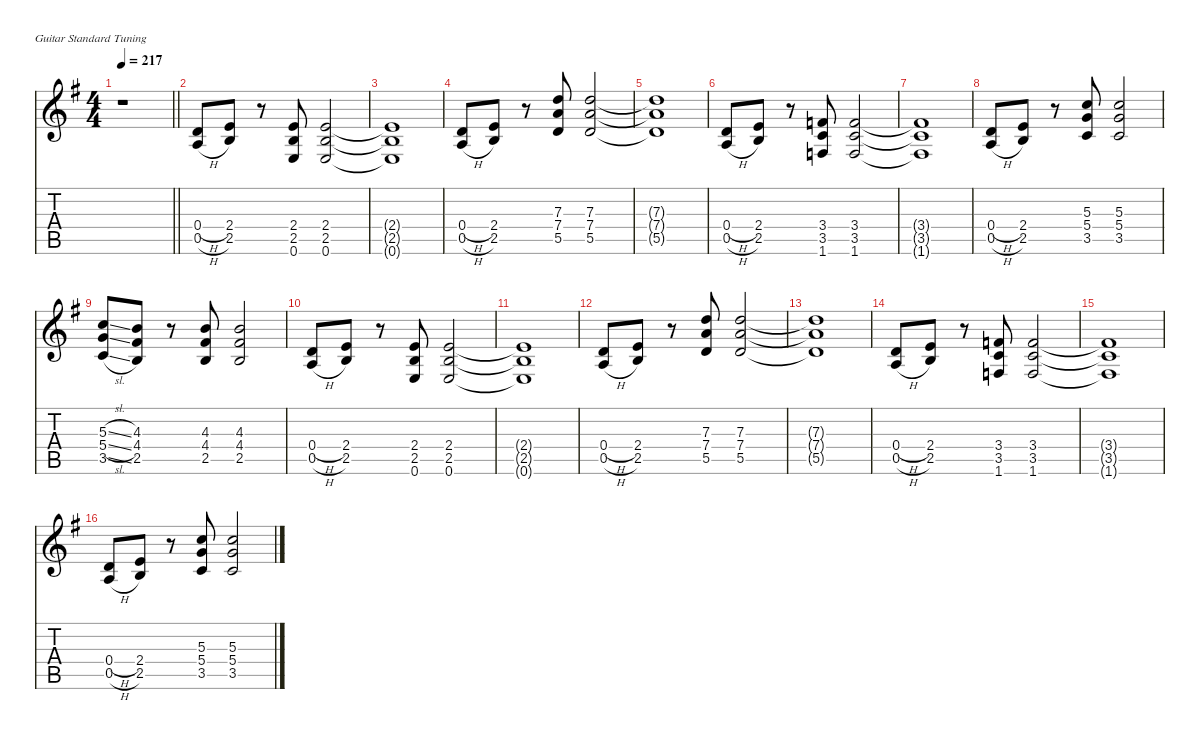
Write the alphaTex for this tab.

\defaultSystemsLayout 4
\hideDynamics
\bracketExtendMode nobrackets
\singleTrackTrackNamePolicy hidden
\multiTrackTrackNamePolicy hidden
\firstSystemTrackNameMode fullname
\firstSystemTrackNameOrientation horizontal
\otherSystemsTrackNameOrientation horizontal
\track ("James Hetfield" "el.guit.") {defaultSystemsLayout 6 instrument electricguitarclean}
\staff {score tabs}
\tuning (E4 B3 G3 D3 A2 E2)
\ts (4 4)
\tempo 217
\clef g2
\barLineRight lightlight
\ks eminor
r.1{dy f beam Down} |
(0.4{h acc forcenatural} 0.5{h acc forcenatural}).8{beam Up} (2.4{acc forcenatural} 2.5{acc forcenatural}).8{beam Up} r.8{beam Up} (2.4{acc forcenatural} 2.5{acc forcenatural} 0.6{acc forcenatural}).8{beam Up} (2.4{acc forcenatural} 2.5{acc forcenatural} 0.6{acc forcenatural}).2{beam Up} |
(2.4{t acc forcenatural} 2.5{t acc forcenatural} 0.6{t acc forcenatural}).1{beam Up} |
(0.4{h acc forcenatural} 0.5{h acc forcenatural}).8{beam Up} (2.4{acc forcenatural} 2.5{acc forcenatural}).8{beam Up} r.8{beam Up} (7.3{acc forcenatural} 7.4{acc forcenatural} 5.5{acc forcenatural}).8{beam Up} (7.3{acc forcenatural} 7.4{acc forcenatural} 5.5{acc forcenatural}).2{beam Up} |
(7.3{t acc forcenatural} 7.4{t acc forcenatural} 5.5{t acc forcenatural}).1{beam Up} |
(0.4{h acc forcenatural} 0.5{h acc forcenatural}).8{beam Up} (2.4{acc forcenatural} 2.5{acc forcenatural}).8{beam Up} r.8{beam Up} (3.4{acc forcenatural} 3.5{acc forcenatural} 1.6{acc forcenatural}).8{beam Up} (3.4{acc forcenatural} 3.5{acc forcenatural} 1.6{acc forcenatural}).2{beam Up} |
(3.4{t acc forcenatural} 3.5{t acc forcenatural} 1.6{t acc forcenatural}).1{beam Up} |
(0.4{h acc forcenatural} 0.5{h acc forcenatural}).8{beam Up} (2.4{acc forcenatural} 2.5{acc forcenatural}).8{beam Up} r.8{beam Up} (5.3{acc forcenatural} 5.4{acc forcenatural} 3.5{acc forcenatural}).8{beam Up} (5.3{acc forcenatural} 5.4{acc forcenatural} 3.5{acc forcenatural}).2{beam Up} |
(5.3{sl acc forcenatural} 5.4{sl acc forcenatural} 3.5{sl acc forcenatural}).8{beam Up} (4.3{acc forcenatural} 4.4{acc #} 2.5{acc forcenatural}).8{beam Up} r.8{beam Up} (4.3{acc forcenatural} 4.4{acc #} 2.5{acc forcenatural}).8{beam Up} (4.3{acc forcenatural} 4.4{acc #} 2.5{acc forcenatural}).2{beam Up} |
(0.4{h acc forcenatural} 0.5{h acc forcenatural}).8{beam Up} (2.4{acc forcenatural} 2.5{acc forcenatural}).8{beam Up} r.8{beam Up} (2.4{acc forcenatural} 2.5{acc forcenatural} 0.6{acc forcenatural}).8{beam Up} (2.4{acc forcenatural} 2.5{acc forcenatural} 0.6{acc forcenatural}).2{beam Up} |
(2.4{t acc forcenatural} 2.5{t acc forcenatural} 0.6{t acc forcenatural}).1{beam Up} |
(0.4{h acc forcenatural} 0.5{h acc forcenatural}).8{beam Up} (2.4{acc forcenatural} 2.5{acc forcenatural}).8{beam Up} r.8{beam Up} (7.3{acc forcenatural} 7.4{acc forcenatural} 5.5{acc forcenatural}).8{beam Up} (7.3{acc forcenatural} 7.4{acc forcenatural} 5.5{acc forcenatural}).2{beam Up} |
(7.3{t acc forcenatural} 7.4{t acc forcenatural} 5.5{t acc forcenatural}).1{beam Up} |
(0.4{h acc forcenatural} 0.5{h acc forcenatural}).8{beam Up} (2.4{acc forcenatural} 2.5{acc forcenatural}).8{beam Up} r.8{beam Up} (3.4{acc forcenatural} 3.5{acc forcenatural} 1.6{acc forcenatural}).8{beam Up} (3.4{acc forcenatural} 3.5{acc forcenatural} 1.6{acc forcenatural}).2{beam Up} |
(3.4{t acc forcenatural} 3.5{t acc forcenatural} 1.6{t acc forcenatural}).1{beam Up} |
(0.4{h acc forcenatural} 0.5{h acc forcenatural}).8{beam Up} (2.4{acc forcenatural} 2.5{acc forcenatural}).8{beam Up} r.8{beam Up} (5.3{acc forcenatural} 5.4{acc forcenatural} 3.5{acc forcenatural}).8{beam Up} (5.3{acc forcenatural} 5.4{acc forcenatural} 3.5{acc forcenatural}).2{beam Up}
